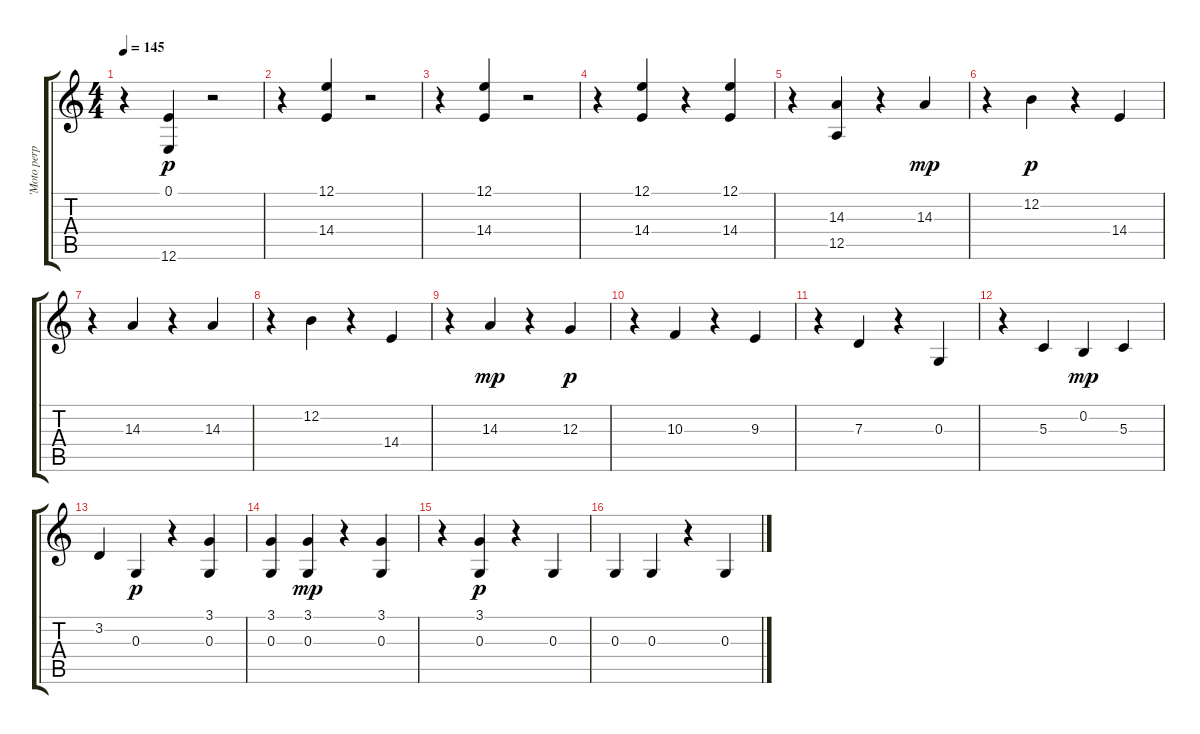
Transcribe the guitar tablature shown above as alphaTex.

\track ("'Moto perpetuo'   (1830)" "'Moto perp") {instrument brightacousticpiano}
\staff {score tabs}
\tuning (E4 B3 G3 D3 A2 E2) {hide}
\ts (4 4)
\tempo 145
\clef g2
\ks c
r.4{dy p} (0.1 12.6).4 r.2 |
r.4 (12.1 14.4).4 r.2 |
r.4 (12.1 14.4).4 r.2 |
r.4 (12.1 14.4).4 r.4 (12.1 14.4).4 |
r.4 (14.3 12.5).4 r.4 14.3.4{dy mp} |
r.4 12.2.4{dy p} r.4 14.4.4 |
r.4 14.3.4 r.4 14.3.4 |
r.4 12.2.4 r.4 14.4.4 |
r.4 14.3.4{dy mp} r.4 12.3.4{dy p} |
r.4 10.3.4 r.4 9.3.4 |
r.4 7.3.4 r.4 0.3.4 |
r.4 5.3.4 0.2.4{dy mp} 5.3.4 |
3.2.4 0.3.4{dy p} r.4 (3.1 0.3).4 |
(3.1 0.3).4 (3.1 0.3).4{dy mp} r.4 (3.1 0.3).4 |
r.4 (3.1 0.3).4{dy p} r.4 0.3.4 |
0.3.4 0.3.4 r.4 0.3.4
